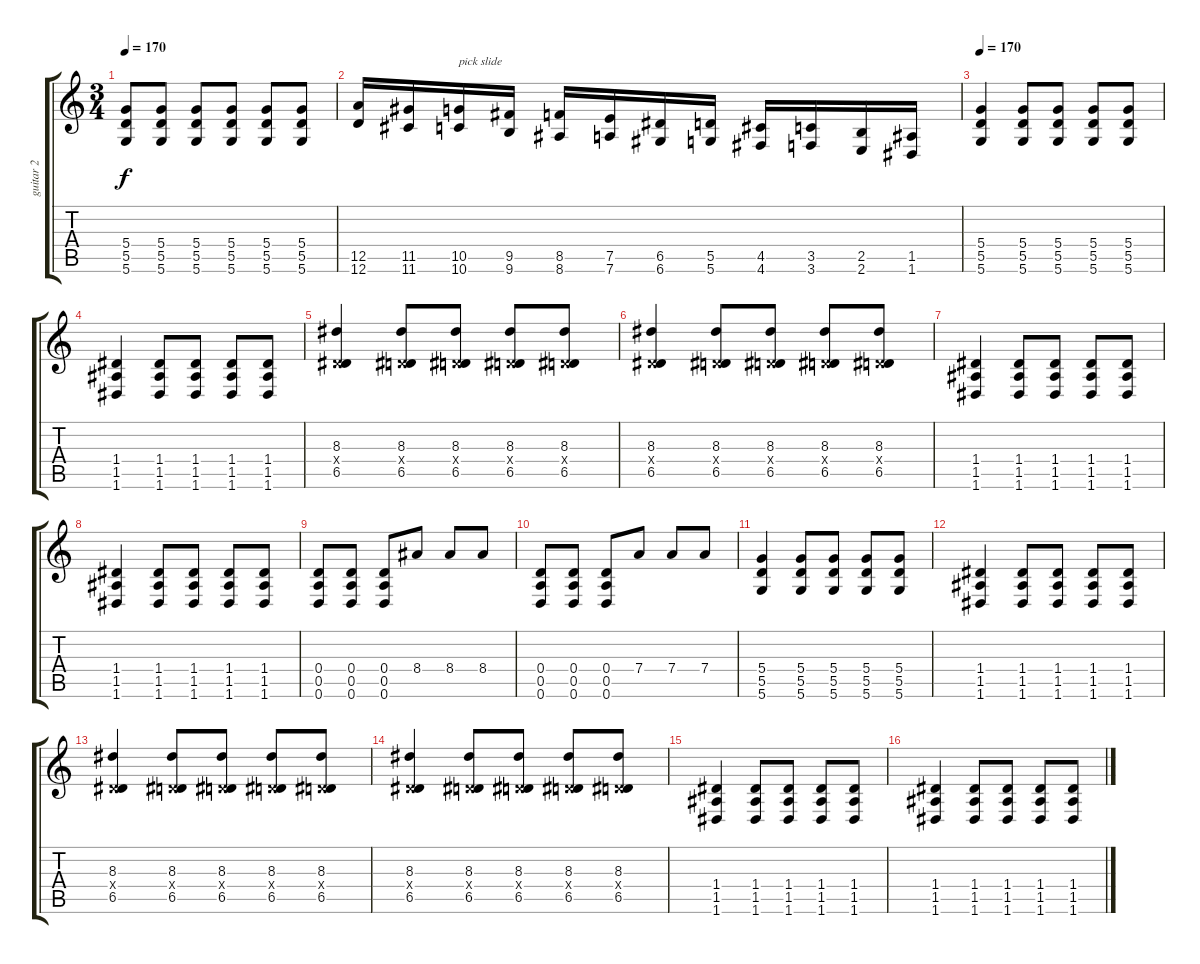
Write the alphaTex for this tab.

\track ("guitar 2" "guitar 2") {instrument distortionguitar}
\staff {score tabs}
\tuning (E4 B3 G3 D3 A2 D2) {hide}
\ts (3 4)
\tempo 170
\clef g2
\ks c
(5.4 5.5 5.6).8{dy f} (5.4 5.5 5.6).8 (5.4 5.5 5.6).8 (5.4 5.5 5.6).8 (5.4 5.5 5.6).8 (5.4 5.5 5.6).8 |
(12.5 12.6).16{instrument guitarfretnoise} (11.5 11.6).16 (10.5 10.6).16{txt "pick slide"} (9.5 9.6).16 (8.5 8.6).16 (7.5 7.6).16 (6.5 6.6).16 (5.5 5.6).16 (4.5 4.6).16 (3.5 3.6).16 (2.5 2.6).16 (1.5 1.6).16 |
\tempo 170
(5.4 5.5 5.6).4{instrument distortionguitar} (5.4 5.5 5.6).8 (5.4 5.5 5.6).8 (5.4 5.5 5.6).8 (5.4 5.5 5.6).8 |
(1.4 1.5 1.6).4 (1.4 1.5 1.6).8 (1.4 1.5 1.6).8 (1.4 1.5 1.6).8 (1.4 1.5 1.6).8 |
(8.3 0.4{x} 6.5).4 (8.3 0.4{x} 6.5).8 (8.3 0.4{x} 6.5).8 (8.3 0.4{x} 6.5).8 (8.3 0.4{x} 6.5).8 |
(8.3 0.4{x} 6.5).4 (8.3 0.4{x} 6.5).8 (8.3 0.4{x} 6.5).8 (8.3 0.4{x} 6.5).8 (8.3 0.4{x} 6.5).8 |
(1.4 1.5 1.6).4 (1.4 1.5 1.6).8 (1.4 1.5 1.6).8 (1.4 1.5 1.6).8 (1.4 1.5 1.6).8 |
(1.4 1.5 1.6).4 (1.4 1.5 1.6).8 (1.4 1.5 1.6).8 (1.4 1.5 1.6).8 (1.4 1.5 1.6).8 |
(0.4 0.5 0.6).8 (0.4 0.5 0.6).8 (0.4 0.5 0.6).8 8.4.8 8.4.8 8.4.8 |
(0.4 0.5 0.6).8 (0.4 0.5 0.6).8 (0.4 0.5 0.6).8 7.4.8 7.4.8 7.4.8 |
(5.4 5.5 5.6).4 (5.4 5.5 5.6).8 (5.4 5.5 5.6).8 (5.4 5.5 5.6).8 (5.4 5.5 5.6).8 |
(1.4 1.5 1.6).4 (1.4 1.5 1.6).8 (1.4 1.5 1.6).8 (1.4 1.5 1.6).8 (1.4 1.5 1.6).8 |
(8.3 0.4{x} 6.5).4 (8.3 0.4{x} 6.5).8 (8.3 0.4{x} 6.5).8 (8.3 0.4{x} 6.5).8 (8.3 0.4{x} 6.5).8 |
(8.3 0.4{x} 6.5).4 (8.3 0.4{x} 6.5).8 (8.3 0.4{x} 6.5).8 (8.3 0.4{x} 6.5).8 (8.3 0.4{x} 6.5).8 |
(1.4 1.5 1.6).4 (1.4 1.5 1.6).8 (1.4 1.5 1.6).8 (1.4 1.5 1.6).8 (1.4 1.5 1.6).8 |
(1.4 1.5 1.6).4 (1.4 1.5 1.6).8 (1.4 1.5 1.6).8 (1.4 1.5 1.6).8 (1.4 1.5 1.6).8
